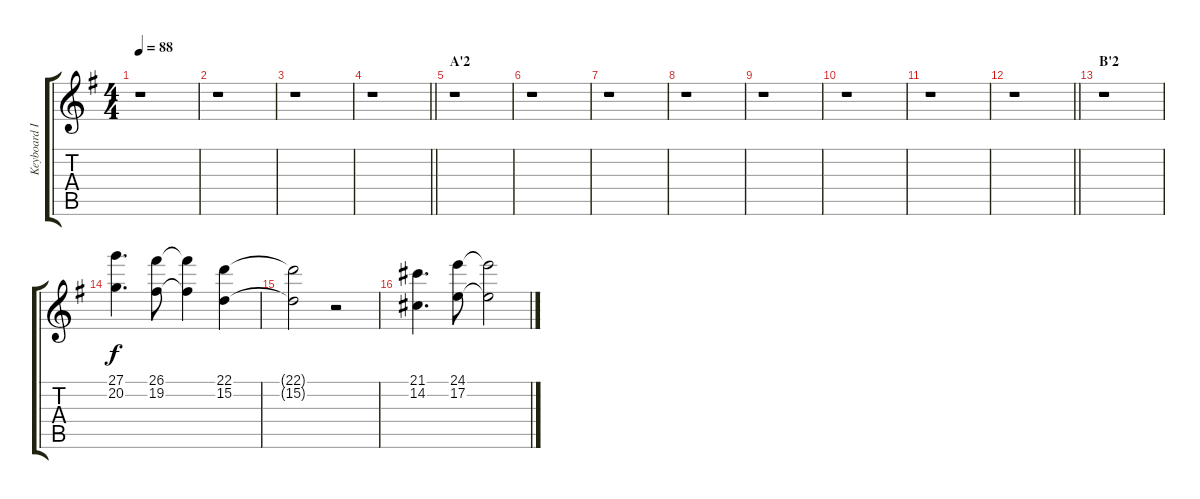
\track ("Keyboard I" "Keyboard I") {instrument pad3polysynth}
\staff {score tabs}
\tuning (E4 B3 G3 D3 A2 E2) {hide}
\ts (4 4)
\tempo 88
\clef g2
\ks g
r.1{dy f} |
r.1 |
r.1 |
\barLineRight lightlight
r.1 |
\section ("" "A'2")
r.1 |
r.1 |
r.1 |
r.1 |
r.1 |
r.1 |
r.1 |
\barLineRight lightlight
r.1 |
\section ("" "B'2")
r.1 |
(27.1 20.2).4{d} (26.1 19.2).8 (26.1{t} 19.2{t}).4 (22.1 15.2).4 |
(22.1{t} 15.2{t}).2 r.2 |
(21.1 14.2).4{d} (24.1 17.2).8 (24.1{t} 17.2{t}).2
